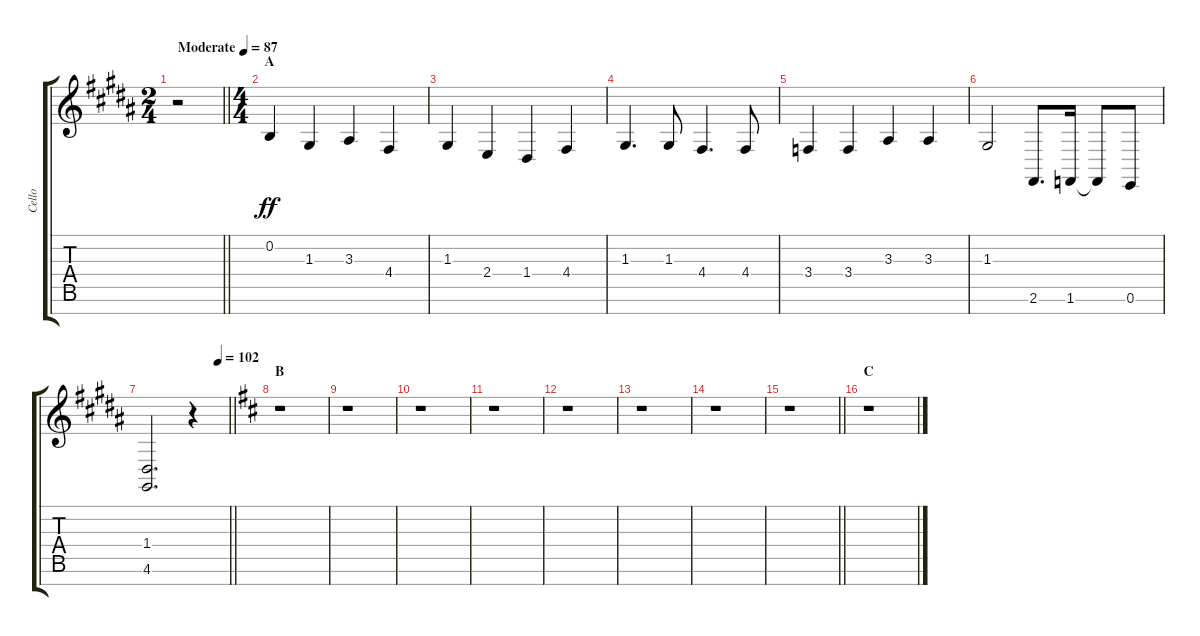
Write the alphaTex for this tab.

\track ("Cello" "Cello") {instrument cello}
\staff {score tabs}
\tuning (E4 B3 G3 D3 A2 E2 B1) {hide}
\ts (2 4)
\tempo (87 "Moderate")
\clef g2
\barLineRight lightlight
\ks b
r.2{dy ff instrument cello} |
\ts (4 4)
\section ("" "A")
0.2.4 1.3.4 3.3.4 4.4.4 |
1.3.4 2.4.4 1.4.4 4.4.4 |
1.3.4{d} 1.3.8 4.4.4{d} 4.4.8 |
3.4.4 3.4.4 3.3.4 3.3.4 |
1.3.2 2.6.8{d} 1.6.16 1.6{t}.8 0.6.8 |
\tempo (102 0.875)
\barLineRight lightlight
(1.4 4.6).2{d} r.4 |
\section ("" "B")
\ks d
r.1 |
r.1 |
r.1 |
r.1 |
r.1 |
r.1 |
r.1 |
\barLineRight lightlight
r.1 |
\section ("" "C")
r.1
